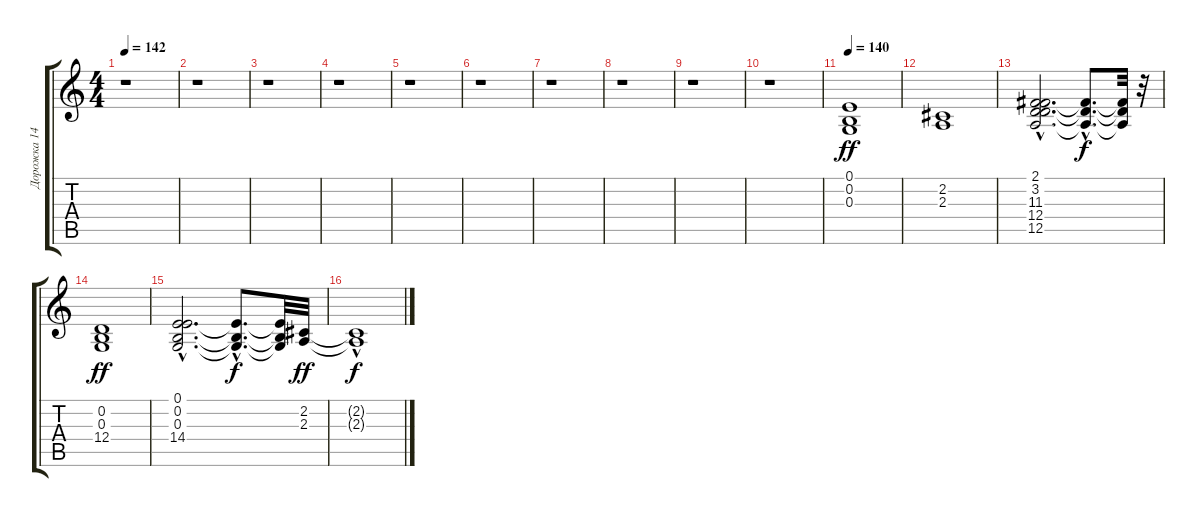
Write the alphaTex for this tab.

\track ("Дорожка 14" "Дорожка 14") {instrument rockorgan}
\staff {score tabs}
\tuning (E4 B3 G3 D3 A2 E2) {hide}
\ts (4 4)
\tempo 142
\clef g2
\ks c
r.1{dy ff instrument rockorgan} |
r.1 |
r.1 |
r.1 |
r.1 |
r.1 |
r.1 |
r.1 |
r.1 |
r.1 |
\tempo 140
(0.1 0.2 0.3).1{volume 5} |
(2.2 2.3).1 |
(2.1 3.2 11.3{hac} 12.4{hac} 12.5{hac}).2{d} (11.3{hac t} 12.4{hac t} 12.5{hac t}).8{d dy f} (11.3{t} 12.4{t} 12.5{t}).32 r.32 |
(0.2 0.3 12.4).1{dy ff} |
(0.1 0.2{hac} 0.3{hac} 14.4{hac}).2{d} (0.2{hac t} 0.3{hac t} 14.4{hac t}).8{d dy f} (0.2{t} 0.3{t} 14.4{t}).32 (2.2 2.3).32{dy ff} |
(2.2{hac t} 2.3{t}).1{dy f}
